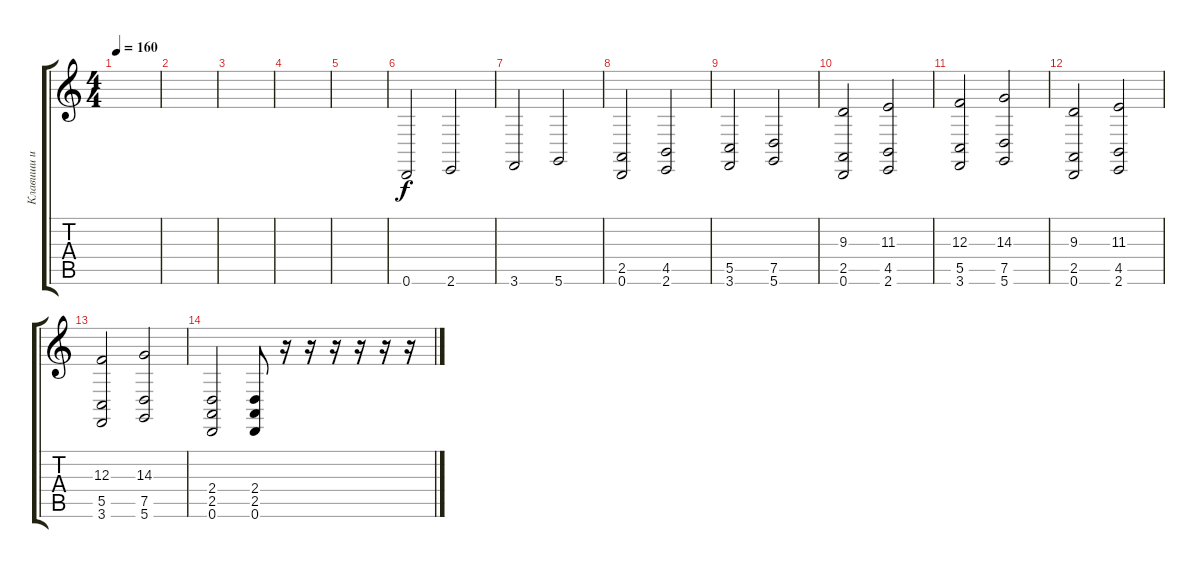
\track ("Клавиши и Хор " "Клавиши и ") {instrument stringensemble1}
\staff {score tabs}
\tuning (D4 A3 F3 C3 G2 D2) {hide}
\ts (4 4)
\tempo 160
\clef g2
\ks c
|
|
|
|
|
0.6.2 2.6.2 |
3.6.2 5.6.2 |
(2.5 0.6).2 (4.5 2.6).2 |
(5.5 3.6).2 (7.5 5.6).2 |
(9.3 2.5 0.6).2 (11.3 4.5 2.6).2 |
(12.3 5.5 3.6).2 (14.3 7.5 5.6).2 |
(9.3 2.5 0.6).2 (11.3 4.5 2.6).2 |
(12.3 5.5 3.6).2 (14.3 7.5 5.6).2 |
(2.4 2.5 0.6).2 (2.4 2.5 0.6).8 r.16 r.16 r.16 r.16 r.16 r.16
